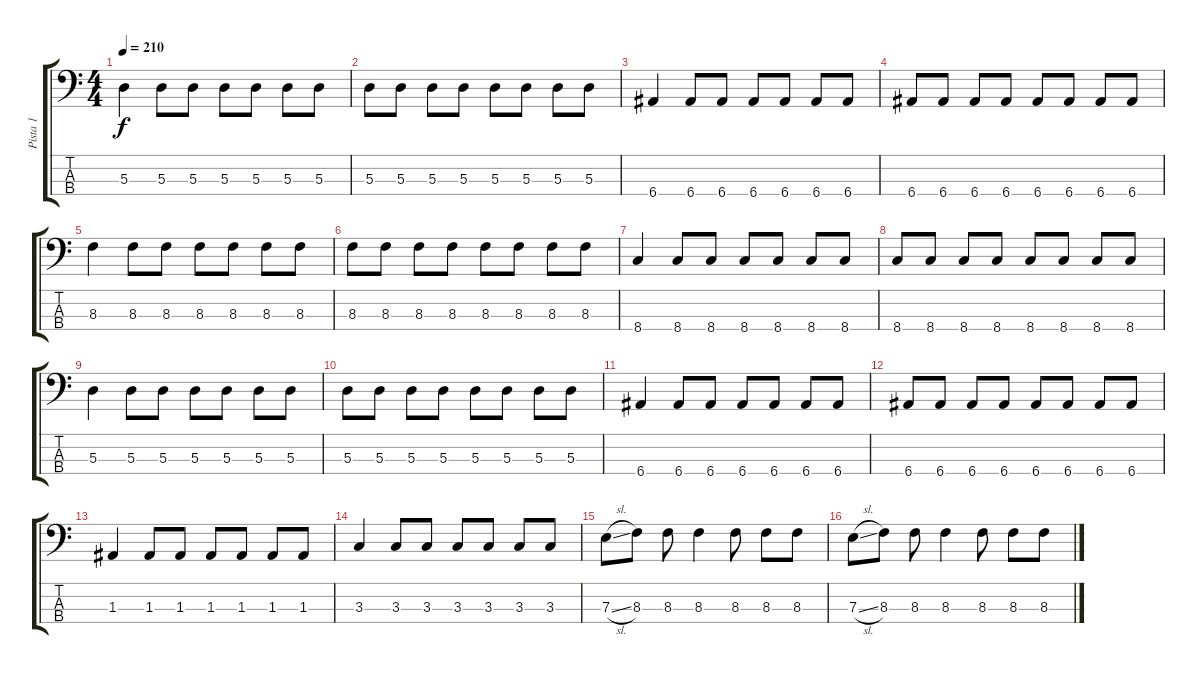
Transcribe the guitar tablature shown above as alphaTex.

\track ("Pista 1" "Pista 1") {instrument electricbassfinger}
\staff {score tabs}
\tuning (G2 D2 A1 E1) {hide}
\ts (4 4)
\tempo 210
\clef f4
\ks c
5.3.4{dy f} 5.3.8 5.3.8 5.3.8 5.3.8 5.3.8 5.3.8 |
5.3.8 5.3.8 5.3.8 5.3.8 5.3.8 5.3.8 5.3.8 5.3.8 |
6.4.4 6.4.8 6.4.8 6.4.8 6.4.8 6.4.8 6.4.8 |
6.4.8 6.4.8 6.4.8 6.4.8 6.4.8 6.4.8 6.4.8 6.4.8 |
8.3.4 8.3.8 8.3.8 8.3.8 8.3.8 8.3.8 8.3.8 |
8.3.8 8.3.8 8.3.8 8.3.8 8.3.8 8.3.8 8.3.8 8.3.8 |
8.4.4 8.4.8 8.4.8 8.4.8 8.4.8 8.4.8 8.4.8 |
8.4.8 8.4.8 8.4.8 8.4.8 8.4.8 8.4.8 8.4.8 8.4.8 |
5.3.4 5.3.8 5.3.8 5.3.8 5.3.8 5.3.8 5.3.8 |
5.3.8 5.3.8 5.3.8 5.3.8 5.3.8 5.3.8 5.3.8 5.3.8 |
6.4.4 6.4.8 6.4.8 6.4.8 6.4.8 6.4.8 6.4.8 |
6.4.8 6.4.8 6.4.8 6.4.8 6.4.8 6.4.8 6.4.8 6.4.8 |
1.3.4 1.3.8 1.3.8 1.3.8 1.3.8 1.3.8 1.3.8 |
3.3.4 3.3.8 3.3.8 3.3.8 3.3.8 3.3.8 3.3.8 |
7.3{sl}.8 8.3.8 8.3.8 8.3.4 8.3.8 8.3.8 8.3.8 |
7.3{sl}.8 8.3.8 8.3.8 8.3.4 8.3.8 8.3.8 8.3.8
